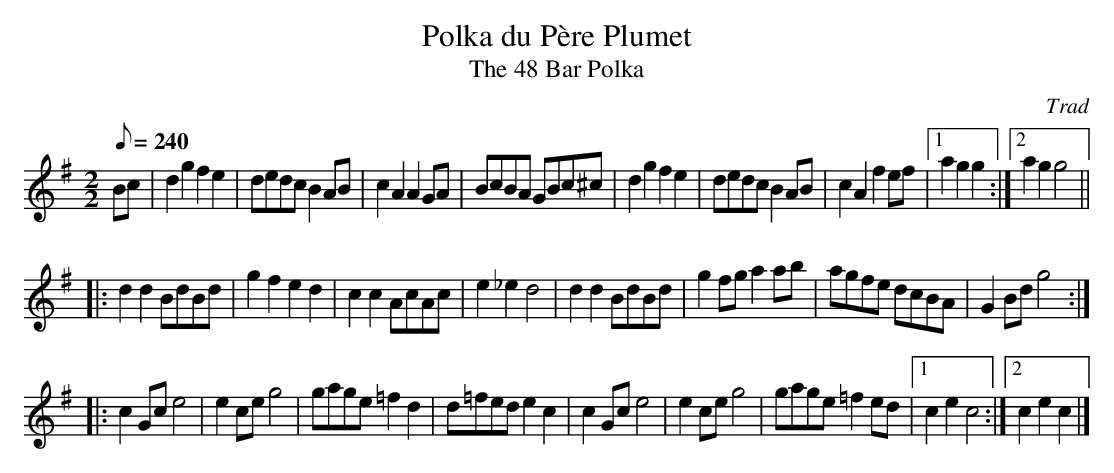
X:1
T:Polka du Père Plumet
T:The 48 Bar Polka
C:Trad
L:1/8
M:2/2
Q:240
K:G major
Bc|d2 g2 f2 e2|dedc B2 AB|c2 A2 A2 GA|BcBA GBc^c|\
d2 g2 f2 e2|dedc B2 AB|c2 A2 f2 ef| [1a2 g2 g2:| [2a2 g2 g4||
|:d2 d2 BdBd|g2 f2 e2 d2|c2 c2 AcAc|e2 _e2 d4|\
d2 d2 BdBd|g2 fg a2 ab|agfe dcBA|G2 Bd g4:|
|:c2 Gc e4|e2 ce g4|gage =f2 d2|d=fed e2 c2|\
c2 Gc e4|e2 ce g4|gage =f2 ed| [1c2 e2 c4:| [2c2 e2 c2|]
